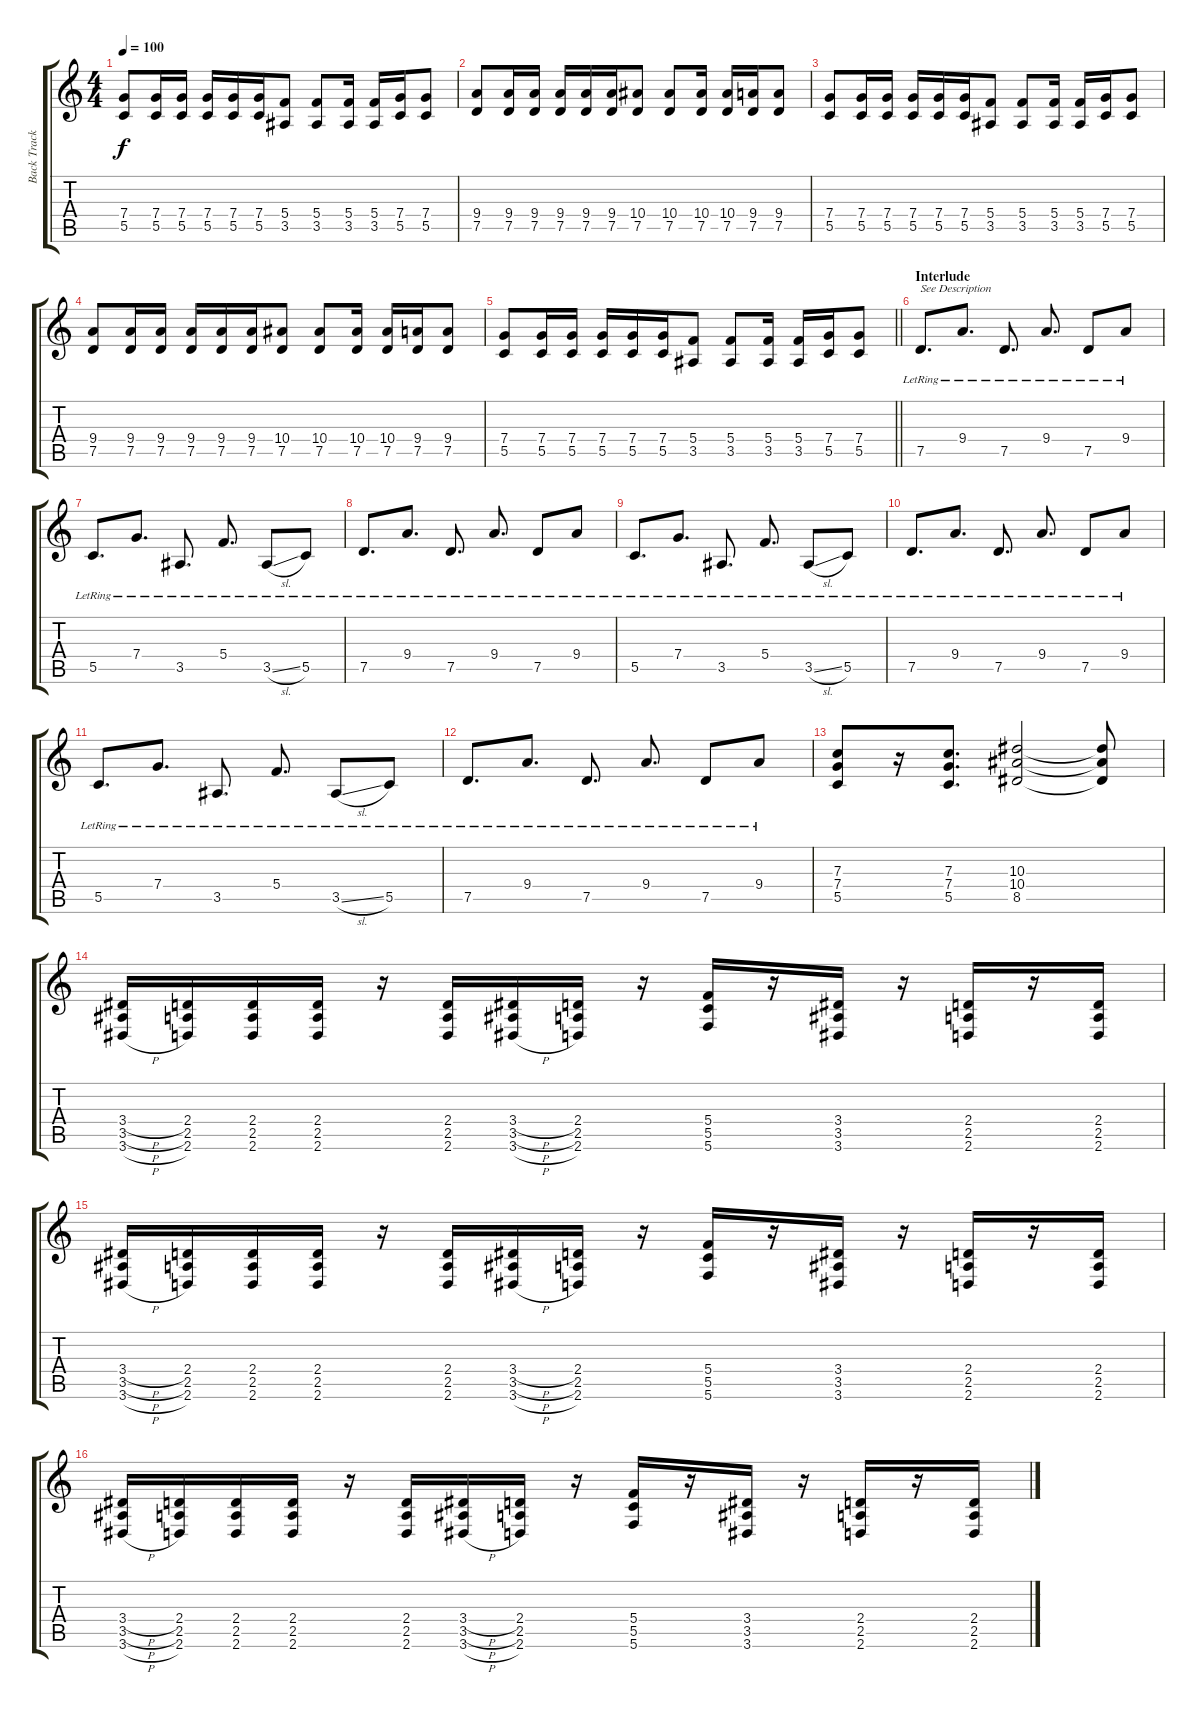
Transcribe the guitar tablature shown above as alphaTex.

\track ("Back Track" "Back Track") {instrument distortionguitar}
\staff {score tabs}
\tuning (D4 A3 F3 C3 G2 C2) {hide}
\ts (4 4)
\tempo 100
\clef g2
\ks c
(7.4 5.5).8{dy f} (7.4 5.5).16 (7.4 5.5).16 (7.4 5.5).16 (7.4 5.5).16 (7.4 5.5).16 (5.4 3.5).8 (5.4 3.5).8 (5.4 3.5).16 (5.4 3.5).16 (7.4 5.5).16 (7.4 5.5).8 |
(9.4 7.5).8 (9.4 7.5).16 (9.4 7.5).16 (9.4 7.5).16 (9.4 7.5).16 (9.4 7.5).16 (10.4 7.5).8 (10.4 7.5).8 (10.4 7.5).16 (10.4 7.5).16 (9.4 7.5).16 (9.4 7.5).8 |
(7.4 5.5).8 (7.4 5.5).16 (7.4 5.5).16 (7.4 5.5).16 (7.4 5.5).16 (7.4 5.5).16 (5.4 3.5).8 (5.4 3.5).8 (5.4 3.5).16 (5.4 3.5).16 (7.4 5.5).16 (7.4 5.5).8 |
(9.4 7.5).8 (9.4 7.5).16 (9.4 7.5).16 (9.4 7.5).16 (9.4 7.5).16 (9.4 7.5).16 (10.4 7.5).8 (10.4 7.5).8 (10.4 7.5).16 (10.4 7.5).16 (9.4 7.5).16 (9.4 7.5).8 |
\barLineRight lightlight
(7.4 5.5).8 (7.4 5.5).16 (7.4 5.5).16 (7.4 5.5).16 (7.4 5.5).16 (7.4 5.5).16 (5.4 3.5).8 (5.4 3.5).8 (5.4 3.5).16 (5.4 3.5).16 (7.4 5.5).16 (7.4 5.5).8 |
\section ("" "Interlude")
7.5{lr}.8{d txt "See Description"} 9.4{lr}.8{d} 7.5{lr}.8{d} 9.4{lr}.8{d} 7.5{lr}.8 9.4{lr}.8 |
5.5{lr}.8{d} 7.4{lr}.8{d} 3.5{lr}.8{d} 5.4{lr}.8{d} 3.5{sl lr}.8 5.5{lr}.8 |
7.5{lr}.8{d} 9.4{lr}.8{d} 7.5{lr}.8{d} 9.4{lr}.8{d} 7.5{lr}.8 9.4{lr}.8 |
5.5{lr}.8{d} 7.4{lr}.8{d} 3.5{lr}.8{d} 5.4{lr}.8{d} 3.5{sl lr}.8 5.5{lr}.8 |
7.5{lr}.8{d} 9.4{lr}.8{d} 7.5{lr}.8{d} 9.4{lr}.8{d} 7.5{lr}.8 9.4{lr}.8 |
5.5{lr}.8{d} 7.4{lr}.8{d} 3.5{lr}.8{d} 5.4{lr}.8{d} 3.5{sl lr}.8 5.5{lr}.8 |
7.5{lr}.8{d} 9.4{lr}.8{d} 7.5{lr}.8{d} 9.4{lr}.8{d} 7.5{lr}.8 9.4{lr}.8 |
(7.3 7.4 5.5).8 r.16 (7.3 7.4 5.5).8{d} (10.3 10.4 8.5).2 (10.3{t} 10.4{t} 8.5{t}).8 |
(3.4{h} 3.5{h} 3.6{h}).16 (2.4 2.5 2.6).16 (2.4 2.5 2.6).16 (2.4 2.5 2.6).16 r.16 (2.4 2.5 2.6).16 (3.4{h} 3.5{h} 3.6{h}).16 (2.4 2.5 2.6).16 r.16 (5.4 5.5 5.6).16 r.16 (3.4 3.5 3.6).16 r.16 (2.4 2.5 2.6).16 r.16 (2.4 2.5 2.6).16 |
(3.4{h} 3.5{h} 3.6{h}).16 (2.4 2.5 2.6).16 (2.4 2.5 2.6).16 (2.4 2.5 2.6).16 r.16 (2.4 2.5 2.6).16 (3.4{h} 3.5{h} 3.6{h}).16 (2.4 2.5 2.6).16 r.16 (5.4 5.5 5.6).16 r.16 (3.4 3.5 3.6).16 r.16 (2.4 2.5 2.6).16 r.16 (2.4 2.5 2.6).16 |
(3.4{h} 3.5{h} 3.6{h}).16 (2.4 2.5 2.6).16 (2.4 2.5 2.6).16 (2.4 2.5 2.6).16 r.16 (2.4 2.5 2.6).16 (3.4{h} 3.5{h} 3.6{h}).16 (2.4 2.5 2.6).16 r.16 (5.4 5.5 5.6).16 r.16 (3.4 3.5 3.6).16 r.16 (2.4 2.5 2.6).16 r.16 (2.4 2.5 2.6).16
